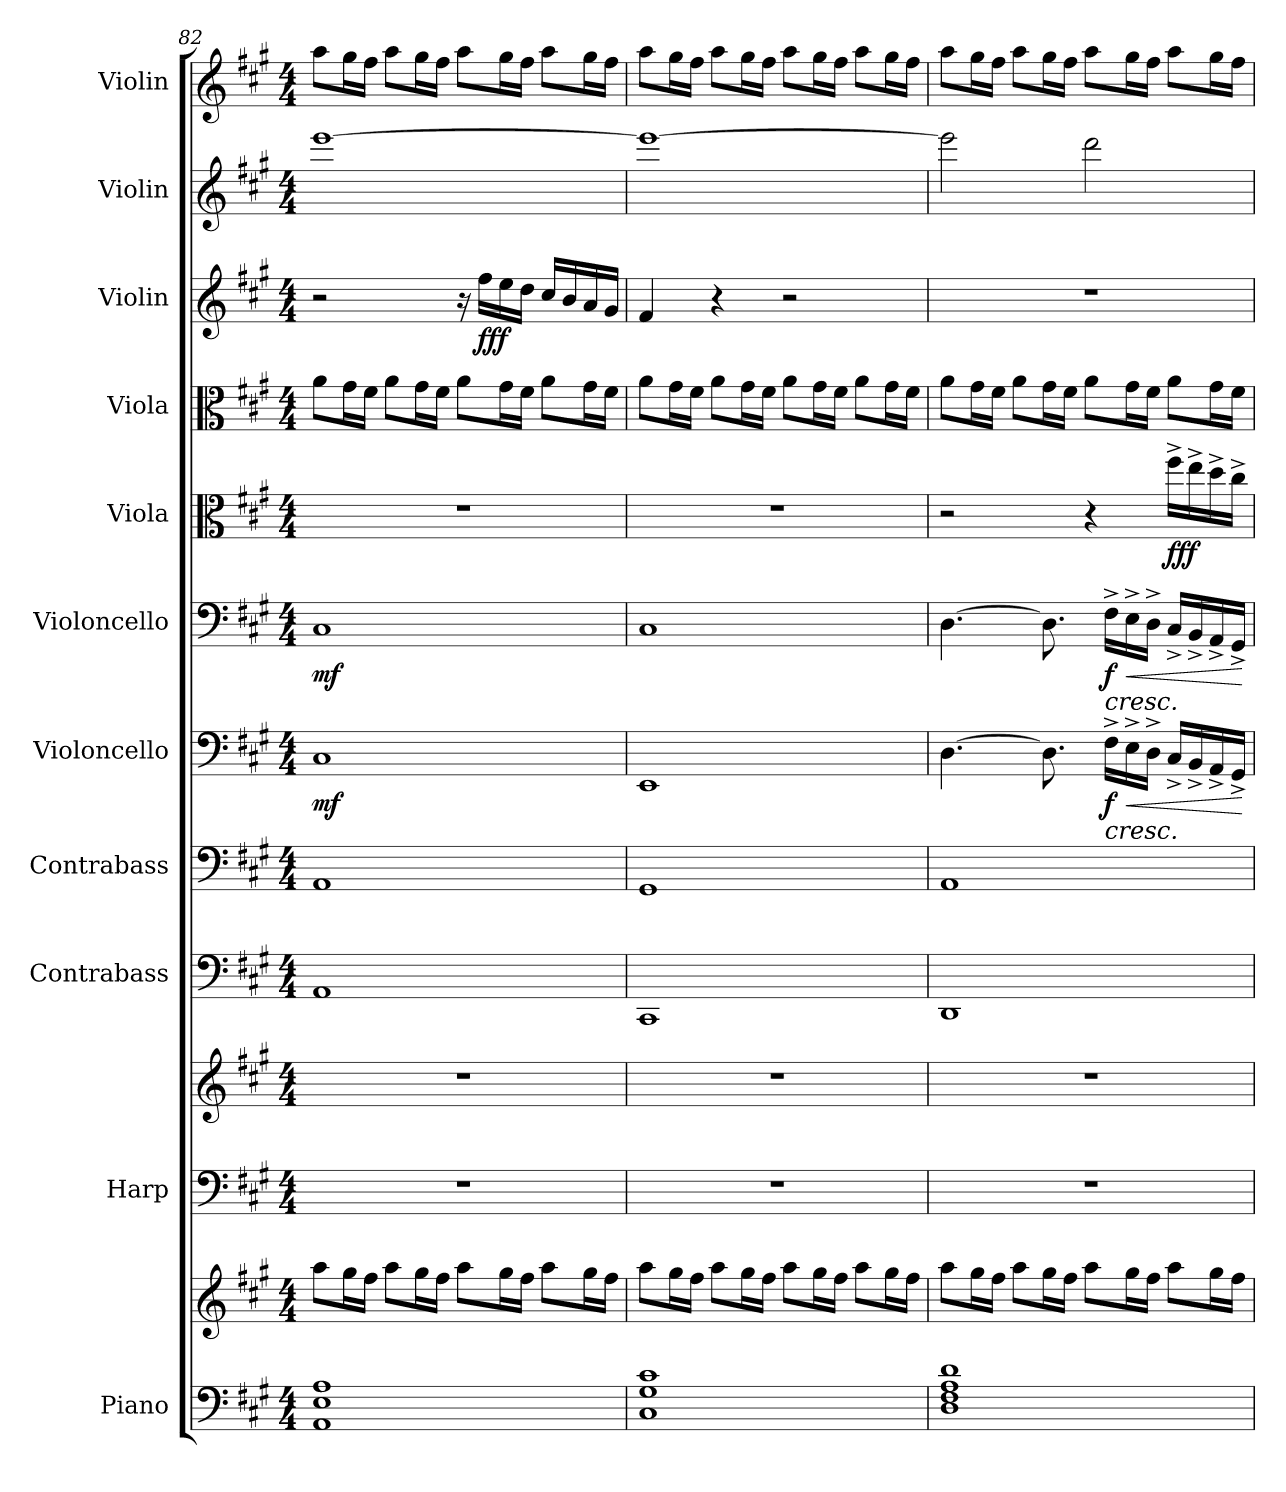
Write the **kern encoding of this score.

**kern	**kern	**kern	**kern	**kern	**kern	**kern	**dynam	**kern	**dynam	**kern	**dynam	**kern	**kern	**dynam	**kern	**kern
*part11	*part11	*part10	*part10	*part9	*part8	*part7	*part7	*part6	*part6	*part5	*part5	*part4	*part3	*part3	*part2	*part1
*staff13	*staff12	*staff11	*staff10	*staff9	*staff8	*staff7	*staff7	*staff6	*staff6	*staff5	*staff5	*staff4	*staff3	*staff3	*staff2	*staff1
*I"Piano	*	*I"Harp	*	*I"Contrabass	*I"Contrabass	*I"Violoncello	*	*I"Violoncello	*	*I"Viola	*	*I"Viola	*I"Violin	*	*I"Violin	*I"Violin
*I'Pno.	*	*I'Hrp.	*	*I'Cb.	*I'Cb.	*I'Vc.	*	*I'Vc.	*	*I'Vla.	*	*I'Vla.	*I'Vln.	*	*I'Vln.	*I'Vln.
*clefF4	*clefG2	*clefF4	*clefG2	*clefF4	*clefF4	*clefF4	*	*clefF4	*	*clefC3	*	*clefC3	*clefG2	*	*clefG2	*clefG2
*	*	*	*	*ITrd7c12	*ITrd7c12	*	*	*	*	*	*	*	*	*	*	*
*k[f#c#g#]	*k[f#c#g#]	*k[f#c#g#]	*k[f#c#g#]	*k[f#c#g#]	*k[f#c#g#]	*k[f#c#g#]	*	*k[f#c#g#]	*	*k[f#c#g#]	*	*k[f#c#g#]	*k[f#c#g#]	*	*k[f#c#g#]	*k[f#c#g#]
*M4/4	*M4/4	*M4/4	*M4/4	*M4/4	*M4/4	*M4/4	*	*M4/4	*	*M4/4	*	*M4/4	*M4/4	*	*M4/4	*M4/4
=82	=82	=82	=82	=82	=82	=82	=82	=82	=82	=82	=82	=82	=82	=82	=82	=82
!	!	!	!	!	!	!	!LO:DY:b	!	!LO:DY:b	!	!	!	!	!	!	!
1AA 1E 1A	8aa\L	1r	1r	1AAA	1AAA	1C#	mf	1C#	mf	1r	.	8a\L	2r	.	[1eee	8aa\L
.	16gg#\L	.	.	.	.	.	.	.	.	.	.	16g#\L	.	.	.	16gg#\L
.	16ff#\JJ	.	.	.	.	.	.	.	.	.	.	16f#\JJ	.	.	.	16ff#\JJ
.	8aa\L	.	.	.	.	.	.	.	.	.	.	8a\L	.	.	.	8aa\L
.	16gg#\L	.	.	.	.	.	.	.	.	.	.	16g#\L	.	.	.	16gg#\L
.	16ff#\JJ	.	.	.	.	.	.	.	.	.	.	16f#\JJ	.	.	.	16ff#\JJ
.	8aa\L	.	.	.	.	.	.	.	.	.	.	8a\L	16r	.	.	8aa\L
!	!	!	!	!	!	!	!	!	!	!	!	!	!	!LO:DY:b	!	!
.	.	.	.	.	.	.	.	.	.	.	.	.	16ff#\LL	fff	.	.
.	16gg#\L	.	.	.	.	.	.	.	.	.	.	16g#\L	16ee\	.	.	16gg#\L
.	16ff#\JJ	.	.	.	.	.	.	.	.	.	.	16f#\JJ	16dd\JJ	.	.	16ff#\JJ
.	8aa\L	.	.	.	.	.	.	.	.	.	.	8a\L	16cc#/LL	.	.	8aa\L
.	.	.	.	.	.	.	.	.	.	.	.	.	16b/	.	.	.
.	16gg#\L	.	.	.	.	.	.	.	.	.	.	16g#\L	16a/	.	.	16gg#\L
.	16ff#\JJ	.	.	.	.	.	.	.	.	.	.	16f#\JJ	16g#/JJ	.	.	16ff#\JJ
!!LO:PB:g=z
=83	=83	=83	=83	=83	=83	=83	=83	=83	=83	=83	=83	=83	=83	=83	=83	=83
1C# 1G# 1c#	8aa\L	1r	1r	1CCC#	1GGG#	1EE	.	1C#	.	1r	.	8a\L	4f#/	.	1eee_	8aa\L
.	16gg#\L	.	.	.	.	.	.	.	.	.	.	16g#\L	.	.	.	16gg#\L
.	16ff#\JJ	.	.	.	.	.	.	.	.	.	.	16f#\JJ	.	.	.	16ff#\JJ
.	8aa\L	.	.	.	.	.	.	.	.	.	.	8a\L	4r	.	.	8aa\L
.	16gg#\L	.	.	.	.	.	.	.	.	.	.	16g#\L	.	.	.	16gg#\L
.	16ff#\JJ	.	.	.	.	.	.	.	.	.	.	16f#\JJ	.	.	.	16ff#\JJ
.	8aa\L	.	.	.	.	.	.	.	.	.	.	8a\L	2r	.	.	8aa\L
.	16gg#\L	.	.	.	.	.	.	.	.	.	.	16g#\L	.	.	.	16gg#\L
.	16ff#\JJ	.	.	.	.	.	.	.	.	.	.	16f#\JJ	.	.	.	16ff#\JJ
.	8aa\L	.	.	.	.	.	.	.	.	.	.	8a\L	.	.	.	8aa\L
.	16gg#\L	.	.	.	.	.	.	.	.	.	.	16g#\L	.	.	.	16gg#\L
.	16ff#\JJ	.	.	.	.	.	.	.	.	.	.	16f#\JJ	.	.	.	16ff#\JJ
=84	=84	=84	=84	=84	=84	=84	=84	=84	=84	=84	=84	=84	=84	=84	=84	=84
1D 1F# 1A 1d	8aa\L	1r	1r	1DDD	1AAA	[4.D\	.	[4.D\	.	2r	.	8a\L	1r	.	2eee\]	8aa\L
.	16gg#\L	.	.	.	.	.	.	.	.	.	.	16g#\L	.	.	.	16gg#\L
.	16ff#\JJ	.	.	.	.	.	.	.	.	.	.	16f#\JJ	.	.	.	16ff#\JJ
.	8aa\L	.	.	.	.	.	.	.	.	.	.	8a\L	.	.	.	8aa\L
.	16gg#\L	.	.	.	.	8.D\]	.	8.D\]	.	.	.	16g#\L	.	.	.	16gg#\L
.	16ff#\JJ	.	.	.	.	.	.	.	.	.	.	16f#\JJ	.	.	.	16ff#\JJ
.	8aa\L	.	.	.	.	.	.	.	.	4r	.	8a\L	.	.	2ddd\	8aa\L
!	!	!	!	!	!	!	!LO:HP:b	!	!LO:HP:b	!	!	!	!	!	!	!
!	!	!	!	!	!	!	!LO:DY:n=1:b	!	!LO:DY:n=1:b	!	!	!	!	!	!	!
.	.	.	.	.	.	16F#^\LL	< f	16F#^\LL	< f	.	.	.	.	.	.	.
!	!	!	!	!	!	!	!LO:HP:b	!	!LO:HP:b	!	!	!	!	!	!	!
.	16gg#\L	.	.	.	.	16E^\	<	16E^\	<	.	.	16g#\L	.	.	.	16gg#\L
.	16ff#\JJ	.	.	.	.	16D^\JJ	.	16D^\JJ	.	.	.	16f#\JJ	.	.	.	16ff#\JJ
!	!	!	!	!	!	!	!	!	!	!	!LO:DY:b	!	!	!	!	!
.	8aa\L	.	.	.	.	16C#^/LL	.	16C#^/LL	.	16ff#^\LL	fff	8a\L	.	.	.	8aa\L
.	.	.	.	.	.	16BB^/	.	16BB^/	.	16ee^\	.	.	.	.	.	.
.	16gg#\L	.	.	.	.	16AA^/	.	16AA^/	.	16dd^\	.	16g#\L	.	.	.	16gg#\L
.	16ff#\JJ	.	.	.	.	16GG#^/JJ	.	16GG#^/JJ	.	16cc#^\JJ	.	16f#\JJ	.	.	.	16ff#\JJ
.	.	.	.	.	.	.	[ [	.	[ [	.	.	.	.	.	.	.
=	=	=	=	=	=	=	=	=	=	=	=	=	=	=	=	=
*-	*-	*-	*-	*-	*-	*-	*-	*-	*-	*-	*-	*-	*-	*-	*-	*-
